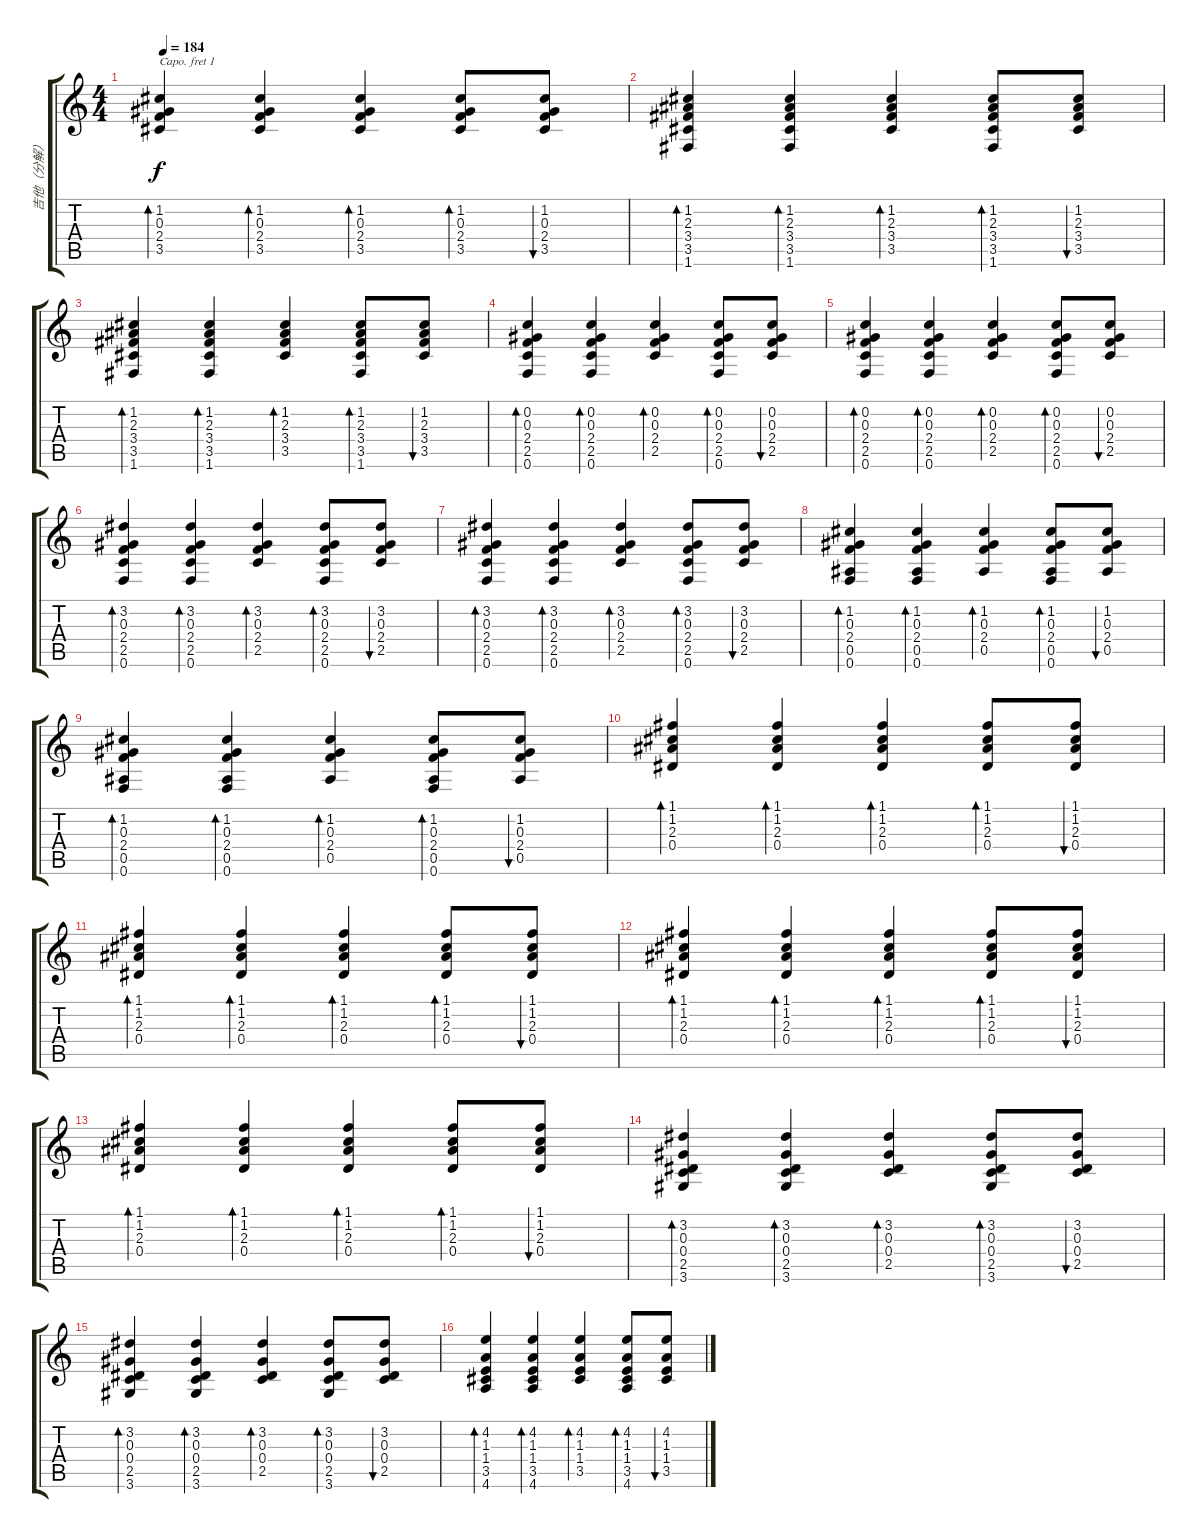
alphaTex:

\track ("吉他（分解）" "吉他（分解）") {instrument acousticguitarsteel}
\staff {score tabs}
\capo 1
\tuning (E4 B3 G3 D3 A2 E2) {hide}
\ts (4 4)
\tempo 184
\clef g2
\ks c
(1.2 0.3 2.4 3.5).4{bd 60 dy f} (1.2 0.3 2.4 3.5).4{bd 60} (1.2 0.3 2.4 3.5).4{bd 60} (1.2 0.3 2.4 3.5).8{bd 60} (1.2 0.3 2.4 3.5).8{bu 60} |
(1.2 2.3 3.4 3.5 1.6).4{bd 60} (1.2 2.3 3.4 3.5 1.6).4{bd 60} (1.2 2.3 3.4 3.5).4{bd 60} (1.2 2.3 3.4 3.5 1.6).8{bd 60} (1.2 2.3 3.4 3.5).8{bu 60} |
(1.2 2.3 3.4 3.5 1.6).4{bd 60} (1.2 2.3 3.4 3.5 1.6).4{bd 60} (1.2 2.3 3.4 3.5).4{bd 60} (1.2 2.3 3.4 3.5 1.6).8{bd 60} (1.2 2.3 3.4 3.5).8{bu 60} |
(0.2 0.3 2.4 2.5 0.6).4{bd 60} (0.2 0.3 2.4 2.5 0.6).4{bd 60} (0.2 0.3 2.4 2.5).4{bd 60} (0.2 0.3 2.4 2.5 0.6).8{bd 60} (0.2 0.3 2.4 2.5).8{bu 60} |
(0.2 0.3 2.4 2.5 0.6).4{bd 60} (0.2 0.3 2.4 2.5 0.6).4{bd 60} (0.2 0.3 2.4 2.5).4{bd 60} (0.2 0.3 2.4 2.5 0.6).8{bd 60} (0.2 0.3 2.4 2.5).8{bu 60} |
(3.2 0.3 2.4 2.5 0.6).4{bd 60} (3.2 0.3 2.4 2.5 0.6).4{bd 60} (3.2 0.3 2.4 2.5).4{bd 60} (3.2 0.3 2.4 2.5 0.6).8{bd 60} (3.2 0.3 2.4 2.5).8{bu 60} |
(3.2 0.3 2.4 2.5 0.6).4{bd 60} (3.2 0.3 2.4 2.5 0.6).4{bd 60} (3.2 0.3 2.4 2.5).4{bd 60} (3.2 0.3 2.4 2.5 0.6).8{bd 60} (3.2 0.3 2.4 2.5).8{bu 60} |
(1.2 0.3 2.4 0.5 0.6).4{bd 60} (1.2 0.3 2.4 0.5 0.6).4{bd 60} (1.2 0.3 2.4 0.5).4{bd 60} (1.2 0.3 2.4 0.5 0.6).8{bd 60} (1.2 0.3 2.4 0.5).8{bu 60} |
(1.2 0.3 2.4 0.5 0.6).4{bd 60} (1.2 0.3 2.4 0.5 0.6).4{bd 60} (1.2 0.3 2.4 0.5).4{bd 60} (1.2 0.3 2.4 0.5 0.6).8{bd 60} (1.2 0.3 2.4 0.5).8{bu 60} |
(1.1 1.2 2.3 0.4).4{bd 60} (1.1 1.2 2.3 0.4).4{bd 60} (1.1 1.2 2.3 0.4).4{bd 60} (1.1 1.2 2.3 0.4).8{bd 60} (1.1 1.2 2.3 0.4).8{bu 60} |
(1.1 1.2 2.3 0.4).4{bd 60} (1.1 1.2 2.3 0.4).4{bd 60} (1.1 1.2 2.3 0.4).4{bd 60} (1.1 1.2 2.3 0.4).8{bd 60} (1.1 1.2 2.3 0.4).8{bu 60} |
(1.1 1.2 2.3 0.4).4{bd 60} (1.1 1.2 2.3 0.4).4{bd 60} (1.1 1.2 2.3 0.4).4{bd 60} (1.1 1.2 2.3 0.4).8{bd 60} (1.1 1.2 2.3 0.4).8{bu 60} |
(1.1 1.2 2.3 0.4).4{bd 60} (1.1 1.2 2.3 0.4).4{bd 60} (1.1 1.2 2.3 0.4).4{bd 60} (1.1 1.2 2.3 0.4).8{bd 60} (1.1 1.2 2.3 0.4).8{bu 60} |
(3.2 0.3 0.4 2.5 3.6).4{bd 60} (3.2 0.3 0.4 2.5 3.6).4{bd 60} (3.2 0.3 0.4 2.5).4{bd 60} (3.2 0.3 0.4 2.5 3.6).8{bd 60} (3.2 0.3 0.4 2.5).8{bu 60} |
(3.2 0.3 0.4 2.5 3.6).4{bd 60} (3.2 0.3 0.4 2.5 3.6).4{bd 60} (3.2 0.3 0.4 2.5).4{bd 60} (3.2 0.3 0.4 2.5 3.6).8{bd 60} (3.2 0.3 0.4 2.5).8{bu 60} |
(4.2 1.3 1.4 3.5 4.6).4{bd 60} (4.2 1.3 1.4 3.5 4.6).4{bd 60} (4.2 1.3 1.4 3.5).4{bd 60} (4.2 1.3 1.4 3.5 4.6).8{bd 60} (4.2 1.3 1.4 3.5).8{bu 60}
